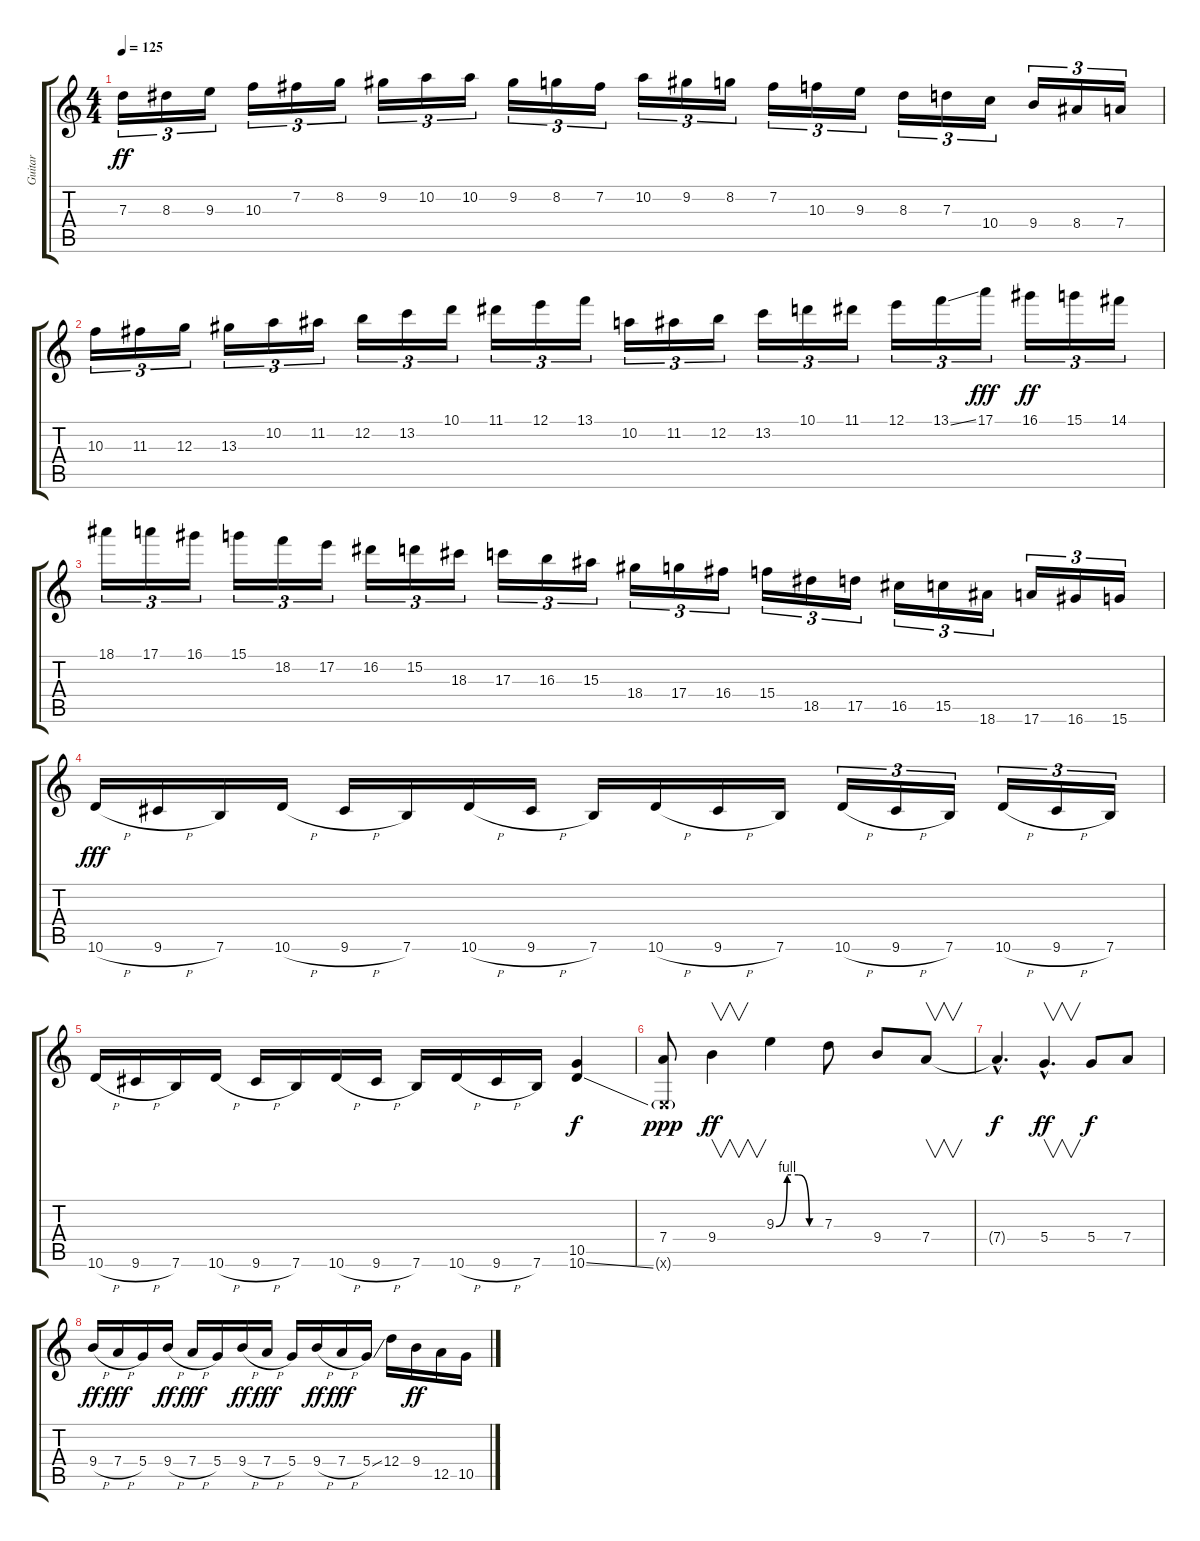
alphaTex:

\track ("Guitar" "Guitar") {instrument distortionguitar}
\staff {score tabs}
\tuning (E4 B3 G3 D3 A2 E2) {hide}
\ts (4 4)
\tempo 125
\clef g2
\ks c
7.3.16{tu (3 2) dy ff} 8.3.16{tu (3 2)} 9.3.16{tu (3 2)} 10.3.16{tu (3 2)} 7.2.16{tu (3 2)} 8.2.16{tu (3 2)} 9.2.16{tu (3 2)} 10.2.16{tu (3 2)} 10.2.16{tu (3 2)} 9.2.16{tu (3 2)} 8.2.16{tu (3 2)} 7.2.16{tu (3 2)} 10.2.16{tu (3 2)} 9.2.16{tu (3 2)} 8.2.16{tu (3 2)} 7.2.16{tu (3 2)} 10.3.16{tu (3 2)} 9.3.16{tu (3 2)} 8.3.16{tu (3 2)} 7.3.16{tu (3 2)} 10.4.16{tu (3 2)} 9.4.16{tu (3 2)} 8.4.16{tu (3 2)} 7.4.16{tu (3 2)} |
10.3.16{tu (3 2)} 11.3.16{tu (3 2)} 12.3.16{tu (3 2)} 13.3.16{tu (3 2)} 10.2.16{tu (3 2)} 11.2.16{tu (3 2)} 12.2.16{tu (3 2)} 13.2.16{tu (3 2)} 10.1.16{tu (3 2)} 11.1.16{tu (3 2)} 12.1.16{tu (3 2)} 13.1.16{tu (3 2)} 10.2.16{tu (3 2)} 11.2.16{tu (3 2)} 12.2.16{tu (3 2)} 13.2.16{tu (3 2)} 10.1.16{tu (3 2)} 11.1.16{tu (3 2)} 12.1.16{tu (3 2)} 13.1{ss}.16{tu (3 2)} 17.1.16{tu (3 2) dy fff} 16.1.16{tu (3 2) dy ff} 15.1.16{tu (3 2)} 14.1.16{tu (3 2)} |
18.1.16{tu (3 2)} 17.1.16{tu (3 2)} 16.1.16{tu (3 2)} 15.1.16{tu (3 2)} 18.2.16{tu (3 2)} 17.2.16{tu (3 2)} 16.2.16{tu (3 2)} 15.2.16{tu (3 2)} 18.3.16{tu (3 2)} 17.3.16{tu (3 2)} 16.3.16{tu (3 2)} 15.3.16{tu (3 2)} 18.4.16{tu (3 2)} 17.4.16{tu (3 2)} 16.4.16{tu (3 2)} 15.4.16{tu (3 2)} 18.5.16{tu (3 2)} 17.5.16{tu (3 2)} 16.5.16{tu (3 2)} 15.5.16{tu (3 2)} 18.6.16{tu (3 2)} 17.6.16{tu (3 2)} 16.6.16{tu (3 2)} 15.6.16{tu (3 2)} |
10.6{h}.16{dy fff} 9.6{h}.16 7.6.16 10.6{h}.16 9.6{h}.16 7.6.16 10.6{h}.16 9.6{h}.16 7.6.16 10.6{h}.16 9.6{h}.16 7.6.16 10.6{h}.16{tu (3 2)} 9.6{h}.16{tu (3 2)} 7.6.16{tu (3 2)} 10.6{h}.16{tu (3 2)} 9.6{h}.16{tu (3 2)} 7.6.16{tu (3 2)} |
10.6{h}.16 9.6{h}.16 7.6.16 10.6{h}.16 9.6{h}.16 7.6.16 10.6{h}.16 9.6{h}.16 7.6.16 10.6{h}.16 9.6{h}.16 7.6.16 (10.5 10.6{ss}).4{dy f} |
(7.4 0.6{g x}).8{dy ppp} 9.4.4{v dy ff} 9.3{be (custom 0 0 15 4 30 4 45 0 60 0)}.4 7.3.8 9.4.8 7.4.8{v} |
7.4{hac t}.4{d dy f} 5.4{hac}.4{v d dy ff} 5.4.8{dy f} 7.4.8 |
9.4{h}.16{dy ff} 7.4{h}.16{dy fff} 5.4.16 9.4{h}.16{dy ff} 7.4{h}.16{dy fff} 5.4.16 9.4{h}.16{dy ff} 7.4{h}.16{dy fff} 5.4.16 9.4{h}.16{dy ff} 7.4{h}.16{dy fff} 5.4{ss}.16 12.4.16 9.4.16{dy ff} 12.5.16 10.5{ss}.16
